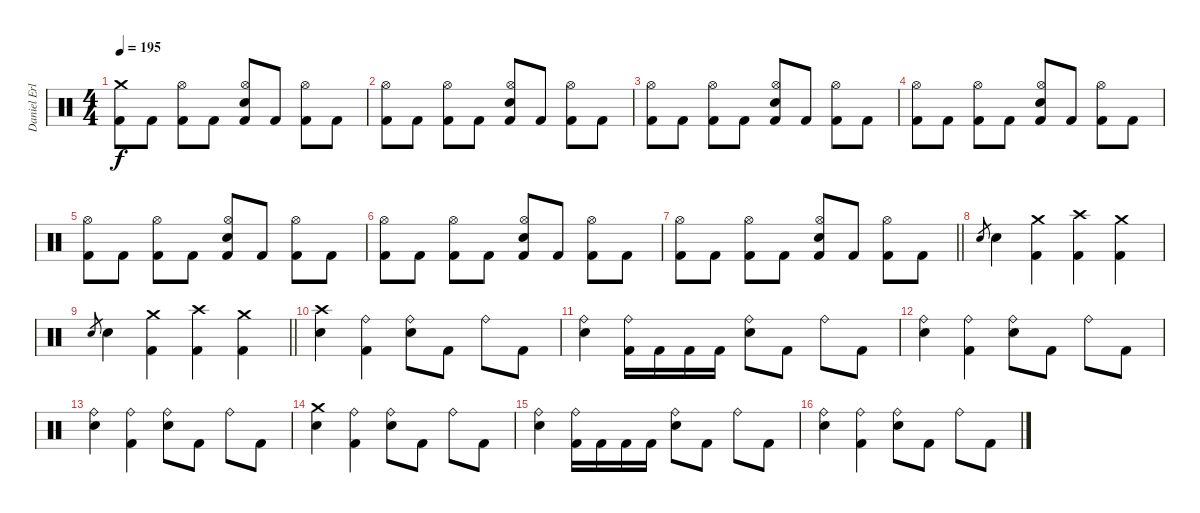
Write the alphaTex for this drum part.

\track ("Daniel Erlandsson " "Daniel Erl") {instrument percussion}
\staff {score}
\articulation defaults
\ts (4 4)
\tempo 195
\clef neutral
\ks c
("Crash medium (hit)" "Kick (hit) 2").8{dy f} "Kick (hit) 2".8 ("Hi-Hat (open)" "Kick (hit) 2").8 "Kick (hit) 2".8 ("Hi-Hat (open)" "Electric Snare (hit)" "Kick (hit) 2").8 "Kick (hit) 2".8 ("Hi-Hat (open)" "Kick (hit) 2").8 "Kick (hit) 2".8 |
("Hi-Hat (open)" "Kick (hit) 2").8 "Kick (hit) 2".8 ("Hi-Hat (open)" "Kick (hit) 2").8 "Kick (hit) 2".8 ("Hi-Hat (open)" "Electric Snare (hit)" "Kick (hit) 2").8 "Kick (hit) 2".8 ("Hi-Hat (open)" "Kick (hit) 2").8 "Kick (hit) 2".8 |
("Hi-Hat (open)" "Kick (hit) 2").8 "Kick (hit) 2".8 ("Hi-Hat (open)" "Kick (hit) 2").8 "Kick (hit) 2".8 ("Hi-Hat (open)" "Electric Snare (hit)" "Kick (hit) 2").8 "Kick (hit) 2".8 ("Hi-Hat (open)" "Kick (hit) 2").8 "Kick (hit) 2".8 |
("Hi-Hat (open)" "Kick (hit) 2").8 "Kick (hit) 2".8 ("Hi-Hat (open)" "Kick (hit) 2").8 "Kick (hit) 2".8 ("Hi-Hat (open)" "Electric Snare (hit)" "Kick (hit) 2").8 "Kick (hit) 2".8 ("Hi-Hat (open)" "Kick (hit) 2").8 "Kick (hit) 2".8 |
("Hi-Hat (open)" "Kick (hit) 2").8 "Kick (hit) 2".8 ("Hi-Hat (open)" "Kick (hit) 2").8 "Kick (hit) 2".8 ("Hi-Hat (open)" "Electric Snare (hit)" "Kick (hit) 2").8 "Kick (hit) 2".8 ("Hi-Hat (open)" "Kick (hit) 2").8 "Kick (hit) 2".8 |
("Hi-Hat (open)" "Kick (hit) 2").8 "Kick (hit) 2".8 ("Hi-Hat (open)" "Kick (hit) 2").8 "Kick (hit) 2".8 ("Hi-Hat (open)" "Electric Snare (hit)" "Kick (hit) 2").8 "Kick (hit) 2".8 ("Hi-Hat (open)" "Kick (hit) 2").8 "Kick (hit) 2".8 |
\barLineRight lightlight
("Hi-Hat (open)" "Kick (hit) 2").8 "Kick (hit) 2".8 ("Hi-Hat (open)" "Kick (hit) 2").8 "Kick (hit) 2".8 ("Hi-Hat (open)" "Electric Snare (hit)" "Kick (hit) 2").8 "Kick (hit) 2".8 ("Hi-Hat (open)" "Kick (hit) 2").8 "Kick (hit) 2".8 |
"Electric Snare (hit)".8{gr} "Electric Snare (hit)".4 ("Crash medium (hit)" "Kick (hit) 2").4 ("Crash high (hit)" "Kick (hit) 2").4 ("Crash medium (hit)" "Kick (hit) 2").4 |
\barLineRight lightlight "Electric Snare (hit)".8{gr} "Electric Snare (hit)".4
("Crash medium (hit)" "Kick (hit) 2").4 ("Crash high (hit)" "Kick (hit) 2").4 ("Crash medium (hit)" "Kick (hit) 2").4 |
("Crash high (hit)" "Electric Snare (hit)").4 ("Ride (bell)" "Kick (hit) 2").4 ("Ride (bell)" "Electric Snare (hit)").8 "Kick (hit) 2".8 "Ride (bell)".8 "Kick (hit) 2".8 |
("Ride (bell)" "Electric Snare (hit)").4 ("Ride (bell)" "Kick (hit) 2").16 "Kick (hit) 2".16 "Kick (hit) 2".16 "Kick (hit) 2".16 ("Ride (bell)" "Electric Snare (hit)").8 "Kick (hit) 2".8 "Ride (bell)".8 "Kick (hit) 2".8 |
("Ride (bell)" "Electric Snare (hit)").4 ("Ride (bell)" "Kick (hit) 2").4 ("Ride (bell)" "Electric Snare (hit)").8 "Kick (hit) 2".8 "Ride (bell)".8 "Kick (hit) 2".8 |
("Ride (bell)" "Electric Snare (hit)").4 ("Ride (bell)" "Kick (hit) 2").4 ("Ride (bell)" "Electric Snare (hit)").8 "Kick (hit) 2".8 "Ride (bell)".8 "Kick (hit) 2".8 |
("Crash medium (hit)" "Electric Snare (hit)").4 ("Ride (bell)" "Kick (hit) 2").4 ("Ride (bell)" "Electric Snare (hit)").8 "Kick (hit) 2".8 "Ride (bell)".8 "Kick (hit) 2".8 |
("Ride (bell)" "Electric Snare (hit)").4 ("Ride (bell)" "Kick (hit) 2").16 "Kick (hit) 2".16 "Kick (hit) 2".16 "Kick (hit) 2".16 ("Ride (bell)" "Electric Snare (hit)").8 "Kick (hit) 2".8 "Ride (bell)".8 "Kick (hit) 2".8 |
("Ride (bell)" "Electric Snare (hit)").4 ("Ride (bell)" "Kick (hit) 2").4 ("Ride (bell)" "Electric Snare (hit)").8 "Kick (hit) 2".8 "Ride (bell)".8 "Kick (hit) 2".8
